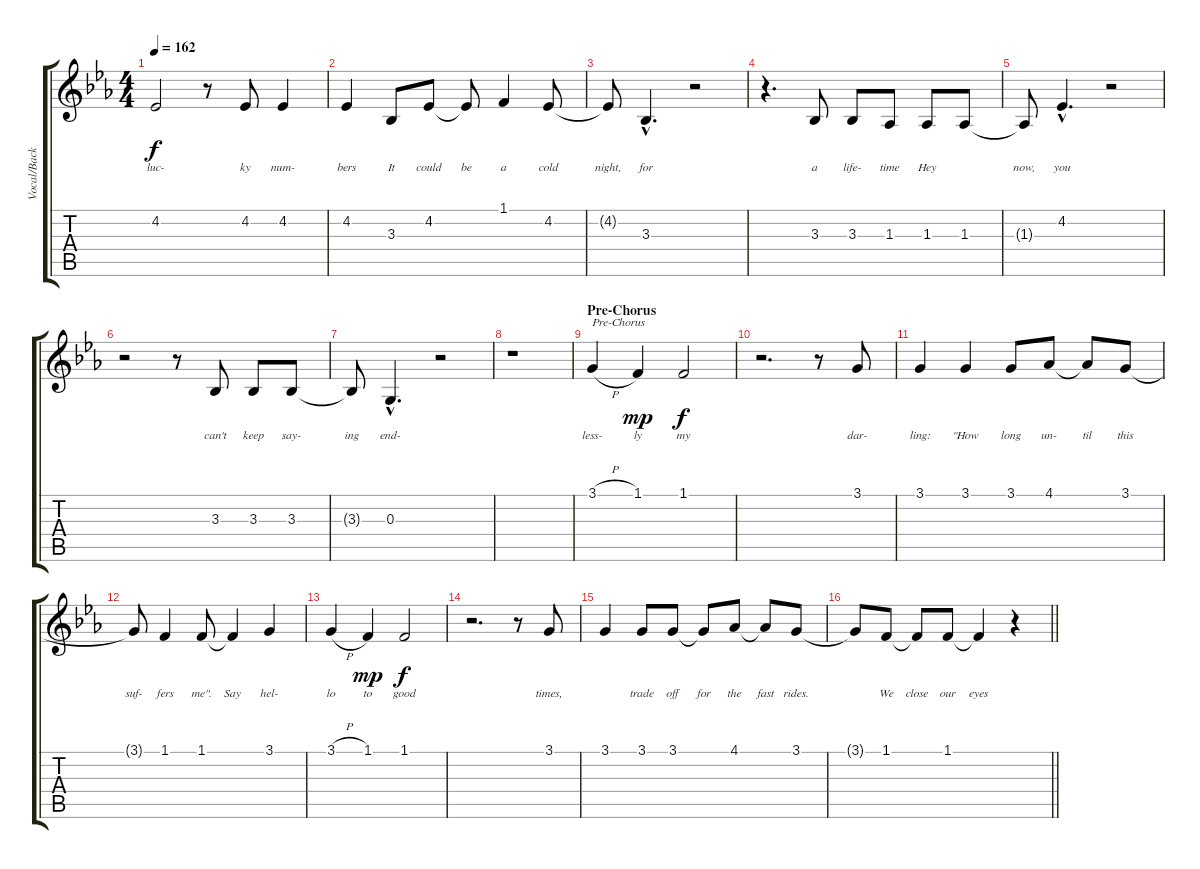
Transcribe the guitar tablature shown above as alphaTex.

\track ("Vocal/Background Vocal" "Vocal/Back") {instrument lead1square}
\staff {score tabs}
\tuning (E4 B3 G3 D3 A2 E2) {hide}
\ts (4 4)
\tempo 162
\clef g2
\ks eb
4.2.2{lyrics (0 "luc-") lyrics (1 "") lyrics (2 "") lyrics (3 "") lyrics (4 "") dy f} r.8 4.2.8{lyrics (0 "ky") lyrics (1 "") lyrics (2 "") lyrics (3 "") lyrics (4 "")} 4.2.4{lyrics (0 "num-") lyrics (1 "") lyrics (2 "") lyrics (3 "") lyrics (4 "")} |
4.2.4{lyrics (0 "bers") lyrics (1 "") lyrics (2 "") lyrics (3 "") lyrics (4 "")} 3.3.8{lyrics (0 "It") lyrics (1 "") lyrics (2 "") lyrics (3 "") lyrics (4 "")} 4.2.8{lyrics (0 "could") lyrics (1 "") lyrics (2 "") lyrics (3 "") lyrics (4 "")} 4.2{t}.8{lyrics (0 "be") lyrics (1 "") lyrics (2 "") lyrics (3 "") lyrics (4 "")} 1.1.4{lyrics (0 "a") lyrics (1 "") lyrics (2 "") lyrics (3 "") lyrics (4 "")} 4.2.8{lyrics (0 "cold") lyrics (1 "") lyrics (2 "") lyrics (3 "") lyrics (4 "")} |
4.2{t}.8{lyrics (0 "night,") lyrics (1 "") lyrics (2 "") lyrics (3 "") lyrics (4 "")} 3.3{hac}.4{d lyrics (0 "for") lyrics (1 "") lyrics (2 "") lyrics (3 "") lyrics (4 "")} r.2 |
r.4{d} 3.3.8{lyrics (0 "a") lyrics (1 "") lyrics (2 "") lyrics (3 "") lyrics (4 "")} 3.3.8{lyrics (0 "life-") lyrics (1 "") lyrics (2 "") lyrics (3 "") lyrics (4 "")} 1.3.8{lyrics (0 "time") lyrics (1 "") lyrics (2 "") lyrics (3 "") lyrics (4 "")} 1.3.8{lyrics (0 "Hey") lyrics (1 "") lyrics (2 "") lyrics (3 "") lyrics (4 "")} 1.3.8{lyrics (0 "") lyrics (1 "") lyrics (2 "") lyrics (3 "") lyrics (4 "")} |
1.3{t}.8{lyrics (0 "now,") lyrics (1 "") lyrics (2 "") lyrics (3 "") lyrics (4 "")} 4.2{hac}.4{d lyrics (0 "you") lyrics (1 "") lyrics (2 "") lyrics (3 "") lyrics (4 "")} r.2 |
r.2 r.8 3.3.8{lyrics (0 "can't") lyrics (1 "") lyrics (2 "") lyrics (3 "") lyrics (4 "")} 3.3.8{lyrics (0 "keep") lyrics (1 "") lyrics (2 "") lyrics (3 "") lyrics (4 "")} 3.3.8{lyrics (0 "say-") lyrics (1 "") lyrics (2 "") lyrics (3 "") lyrics (4 "")} |
3.3{t}.8{lyrics (0 "ing") lyrics (1 "") lyrics (2 "") lyrics (3 "") lyrics (4 "")} 0.3{hac}.4{d lyrics (0 "end-") lyrics (1 "") lyrics (2 "") lyrics (3 "") lyrics (4 "")} r.2 |
r.1 |
\section ("" "Pre-Chorus")
3.1{h}.4{txt "Pre-Chorus" lyrics (0 "less-") lyrics (1 "") lyrics (2 "") lyrics (3 "") lyrics (4 "")} 1.1.4{lyrics (0 "ly") lyrics (1 "") lyrics (2 "") lyrics (3 "") lyrics (4 "") dy mp} 1.1.2{lyrics (0 "my") lyrics (1 "") lyrics (2 "") lyrics (3 "") lyrics (4 "") dy f} |
r.2{d} r.8 3.1.8{lyrics (0 "dar-") lyrics (1 "") lyrics (2 "") lyrics (3 "") lyrics (4 "")} |
3.1.4{lyrics (0 "ling:") lyrics (1 "") lyrics (2 "") lyrics (3 "") lyrics (4 "")} 3.1.4{lyrics (0 "\"How") lyrics (1 "") lyrics (2 "") lyrics (3 "") lyrics (4 "")} 3.1.8{lyrics (0 "long") lyrics (1 "") lyrics (2 "") lyrics (3 "") lyrics (4 "")} 4.1.8{lyrics (0 "un-") lyrics (1 "") lyrics (2 "") lyrics (3 "") lyrics (4 "")} 4.1{t}.8{lyrics (0 "til") lyrics (1 "") lyrics (2 "") lyrics (3 "") lyrics (4 "")} 3.1.8{lyrics (0 "this") lyrics (1 "") lyrics (2 "") lyrics (3 "") lyrics (4 "")} |
3.1{t}.8{lyrics (0 "suf-") lyrics (1 "") lyrics (2 "") lyrics (3 "") lyrics (4 "")} 1.1.4{lyrics (0 "fers") lyrics (1 "") lyrics (2 "") lyrics (3 "") lyrics (4 "")} 1.1.8{lyrics (0 "me\".") lyrics (1 "") lyrics (2 "") lyrics (3 "") lyrics (4 "")} 1.1{t}.4{lyrics (0 "Say") lyrics (1 "") lyrics (2 "") lyrics (3 "") lyrics (4 "")} 3.1.4{lyrics (0 "hel-") lyrics (1 "") lyrics (2 "") lyrics (3 "") lyrics (4 "")} |
3.1{h}.4{lyrics (0 "lo") lyrics (1 "") lyrics (2 "") lyrics (3 "") lyrics (4 "")} 1.1.4{lyrics (0 "to") lyrics (1 "") lyrics (2 "") lyrics (3 "") lyrics (4 "") dy mp} 1.1.2{lyrics (0 "good") lyrics (1 "") lyrics (2 "") lyrics (3 "") lyrics (4 "") dy f} |
r.2{d} r.8 3.1.8{lyrics (0 "times,") lyrics (1 "") lyrics (2 "") lyrics (3 "") lyrics (4 "")} |
3.1.4{lyrics (0 "") lyrics (1 "") lyrics (2 "") lyrics (3 "") lyrics (4 "")} 3.1.8{lyrics (0 "trade") lyrics (1 "") lyrics (2 "") lyrics (3 "") lyrics (4 "")} 3.1.8{lyrics (0 "off") lyrics (1 "") lyrics (2 "") lyrics (3 "") lyrics (4 "")} 3.1{t}.8{lyrics (0 "for") lyrics (1 "") lyrics (2 "") lyrics (3 "") lyrics (4 "")} 4.1.8{lyrics (0 "the") lyrics (1 "") lyrics (2 "") lyrics (3 "") lyrics (4 "")} 4.1{t}.8{lyrics (0 "fast") lyrics (1 "") lyrics (2 "") lyrics (3 "") lyrics (4 "")} 3.1.8{lyrics (0 "rides.") lyrics (1 "") lyrics (2 "") lyrics (3 "") lyrics (4 "")} |
\barLineRight lightlight
3.1{t}.8{lyrics (0 "") lyrics (1 "") lyrics (2 "") lyrics (3 "") lyrics (4 "")} 1.1.8{lyrics (0 "We") lyrics (1 "") lyrics (2 "") lyrics (3 "") lyrics (4 "")} 1.1{t}.8{lyrics (0 "close") lyrics (1 "") lyrics (2 "") lyrics (3 "") lyrics (4 "")} 1.1.8{lyrics (0 "our") lyrics (1 "") lyrics (2 "") lyrics (3 "") lyrics (4 "")} 1.1{t}.4{lyrics (0 "eyes") lyrics (1 "") lyrics (2 "") lyrics (3 "") lyrics (4 "")} r.4
